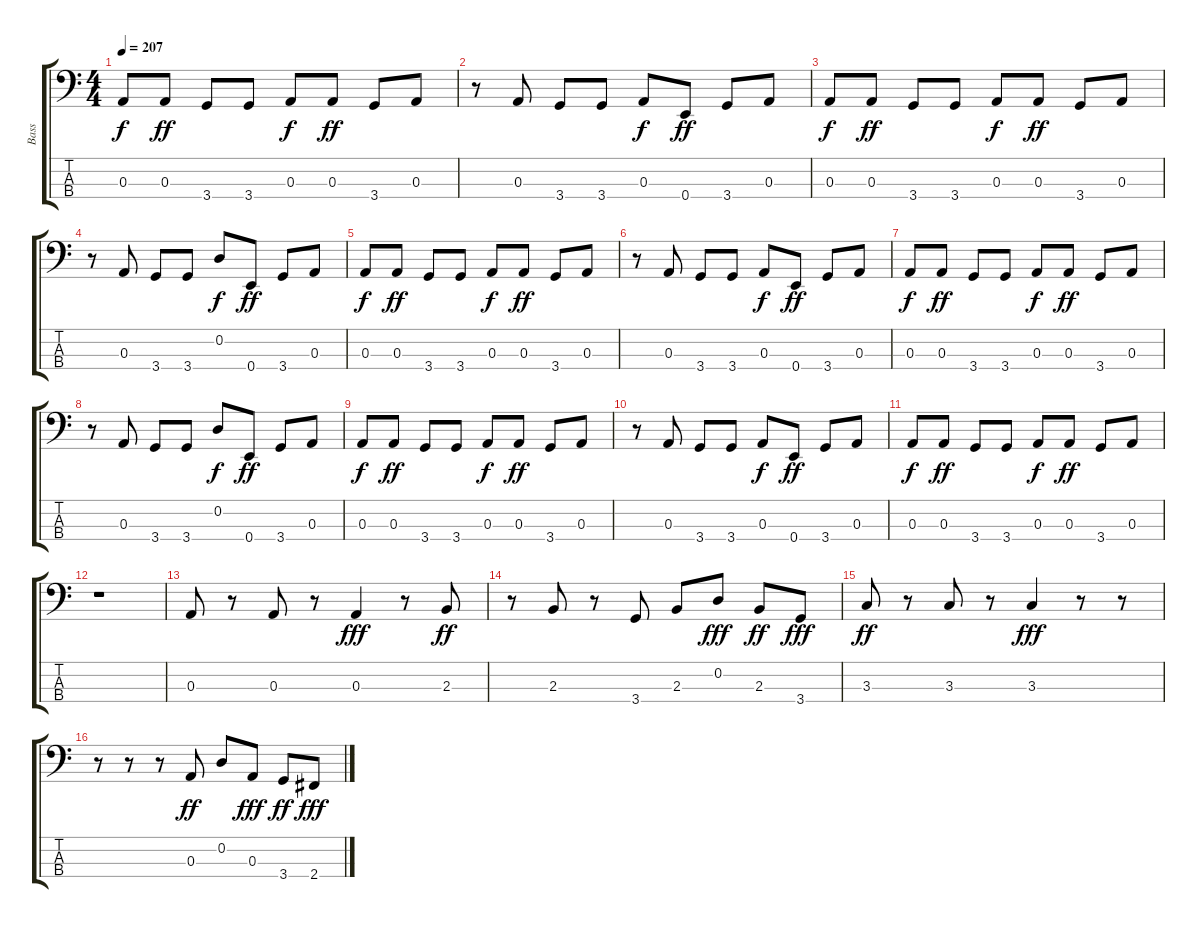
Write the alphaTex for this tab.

\track ("Bass" "Bass") {instrument electricbassfinger}
\staff {score tabs}
\tuning (G2 D2 A1 E1) {hide}
\ts (4 4)
\tempo 207
\clef f4
\ks c
0.3.8{dy f} 0.3.8{dy ff} 3.4.8 3.4.8 0.3.8{dy f} 0.3.8{dy ff} 3.4.8 0.3.8 |
r.8 0.3.8 3.4.8 3.4.8 0.3.8{dy f} 0.4.8{dy ff} 3.4.8 0.3.8 |
0.3.8{dy f} 0.3.8{dy ff} 3.4.8 3.4.8 0.3.8{dy f} 0.3.8{dy ff} 3.4.8 0.3.8 |
r.8 0.3.8 3.4.8 3.4.8 0.2.8{dy f} 0.4.8{dy ff} 3.4.8 0.3.8 |
0.3.8{dy f} 0.3.8{dy ff} 3.4.8 3.4.8 0.3.8{dy f} 0.3.8{dy ff} 3.4.8 0.3.8 |
r.8 0.3.8 3.4.8 3.4.8 0.3.8{dy f} 0.4.8{dy ff} 3.4.8 0.3.8 |
0.3.8{dy f} 0.3.8{dy ff} 3.4.8 3.4.8 0.3.8{dy f} 0.3.8{dy ff} 3.4.8 0.3.8 |
r.8 0.3.8 3.4.8 3.4.8 0.2.8{dy f} 0.4.8{dy ff} 3.4.8 0.3.8 |
0.3.8{dy f} 0.3.8{dy ff} 3.4.8 3.4.8 0.3.8{dy f} 0.3.8{dy ff} 3.4.8 0.3.8 |
r.8 0.3.8 3.4.8 3.4.8 0.3.8{dy f} 0.4.8{dy ff} 3.4.8 0.3.8 |
0.3.8{dy f} 0.3.8{dy ff} 3.4.8 3.4.8 0.3.8{dy f} 0.3.8{dy ff} 3.4.8 0.3.8 |
r.1 |
0.3.8 r.8 0.3.8 r.8 0.3.4{dy fff} r.8 2.3.8{dy ff} |
r.8 2.3.8 r.8 3.4.8 2.3.8 0.2.8{dy fff} 2.3.8{dy ff} 3.4.8{dy fff} |
3.3.8{dy ff} r.8 3.3.8 r.8 3.3.4{dy fff} r.8 r.8 |
r.8 r.8 r.8 0.3.8{dy ff} 0.2.8 0.3.8{dy fff} 3.4.8{dy ff} 2.4.8{dy fff}
